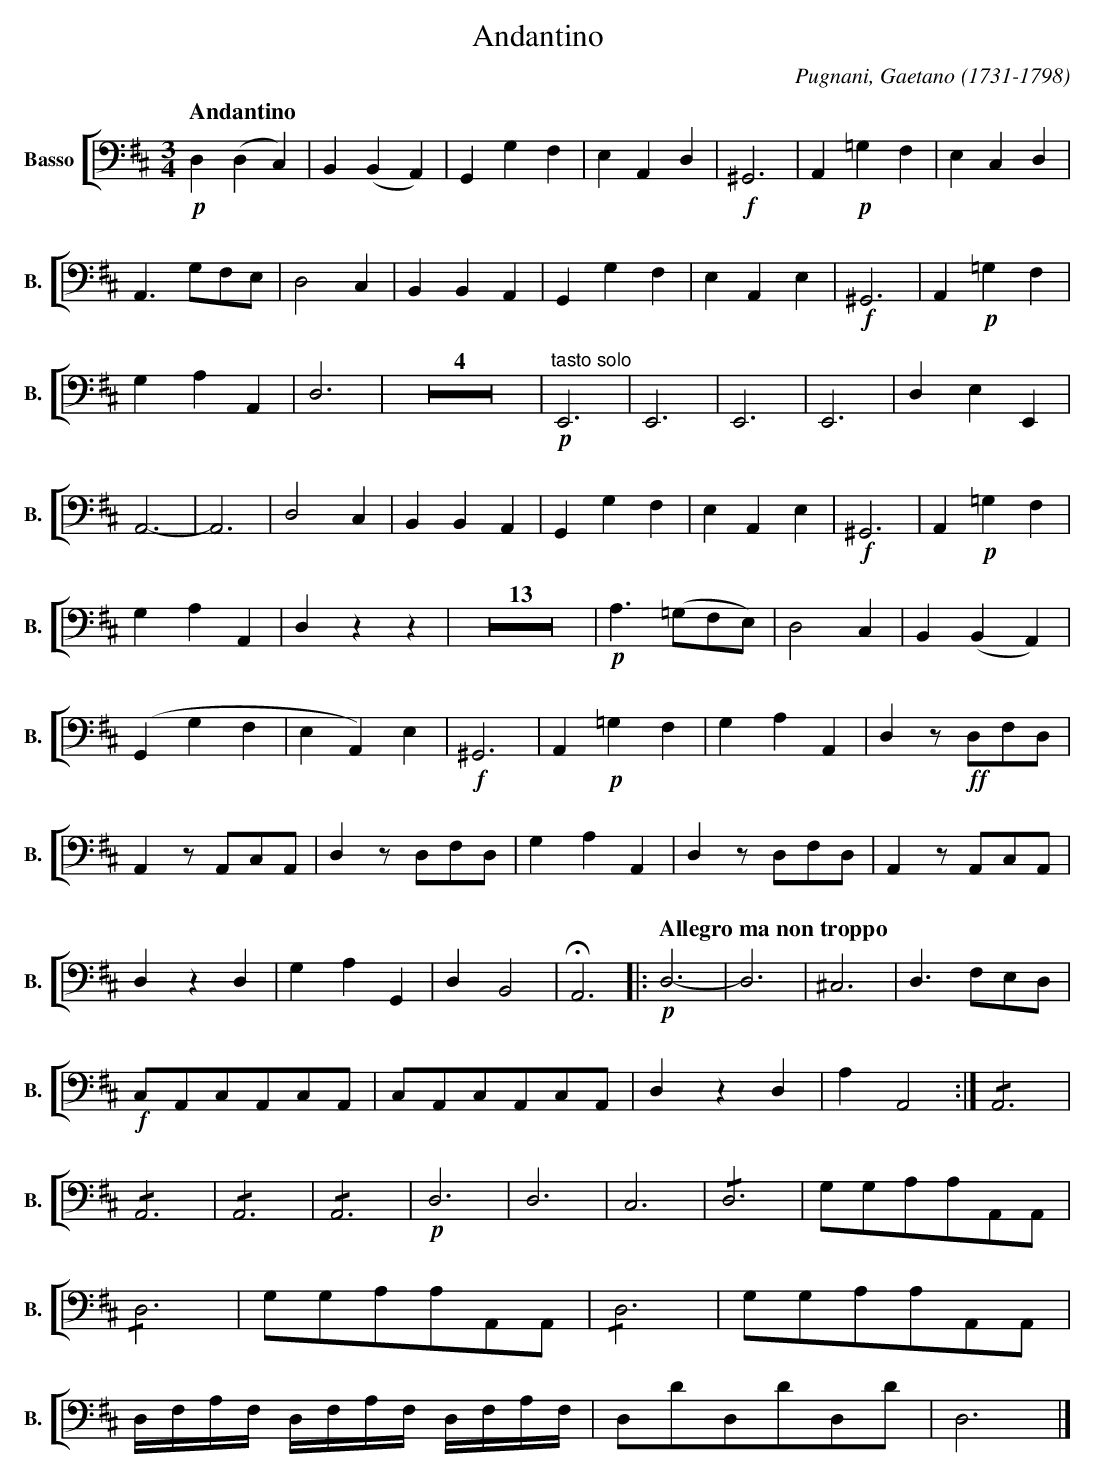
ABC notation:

X:1
T:Andantino
C:Pugnani, Gaetano (1731-1798)
M:3/4
L:1/4
K:D
V: 8 clef=bass name="Basso" sname="B."
%%staves [ 8 ]
[Q:"Andantino"] !p!D,(D,C,) | B,,(B,,A,,) | G,, G,F, | E,A,,D, | !f!^G,,3 | \
   A,,!p!=G,F, | E,C,D, | A,,>G,F,/E,/ | D,2C, | B,,B,,A,, | G,,G,F, | E,A,,E, | !f!^G,,3 | \
   A,,!p!=G,F, | G,A,A,, | D,3 | Z4 | "^tasto solo" !p!E,,3 | E,,3 | E,,3 | E,,3 | D,E,E,, | A,,3- | A,,3 | \
   D,2C, | B,,B,,A,, | G,,G,F, | E,A,,E, | !f!^G,,3 | A,,!p!=G,F, | \
   G,A,A,, | D,zz| Z13 | !p!A,>(=G,F,/E,/) | D,2C, | B,,(B,,A,,) | (G,,G,F, | E,A,,)E, | !f!^G,,3 | \
   A,,!p!=G,F, | G,A,A,,|D,z/!ff!D,/F,/D,/ | A,, z/A,,/C,/A,,/ | D,z/D,/F,/D,/ | \
   G,A,A,,| D, z/D,/F,/D,/ | A,, z/A,,/C,/A,,/ | D,zD, | G,A,G,, | D,B,,2 | !fermata!A,,3 |: \
[Q:"Allegro ma non troppo"] !p!D,3- | D,3 | ^C,3 | D,>F,E,/D,/ | \
   !f! C,/A,,/C,/A,,/C,/A,,/ | C,/A,,/C,/A,,/C,/A,,/ | D,zD, | A,A,,2 :| \
   !/!A,,3 | !/!A,,3 | !/!A,,3 | !/!A,,3 | !p!D,3 | D,3 | C,3 | !/!D,3 | \
   G,/G,/A,/A,/A,,/A,,/ | !/!D,3 | G,/G,/A,/A,/A,,/A,,/ | \
   !/!D,3 | G,/G,/A,/A,/A,,/A,,/ | \
   D,//F,//A,//F,// D,//F,//A,//F,// D,//F,//A,//F,// | D,/D/D,/D/D,/D/ | D,3 |]\
